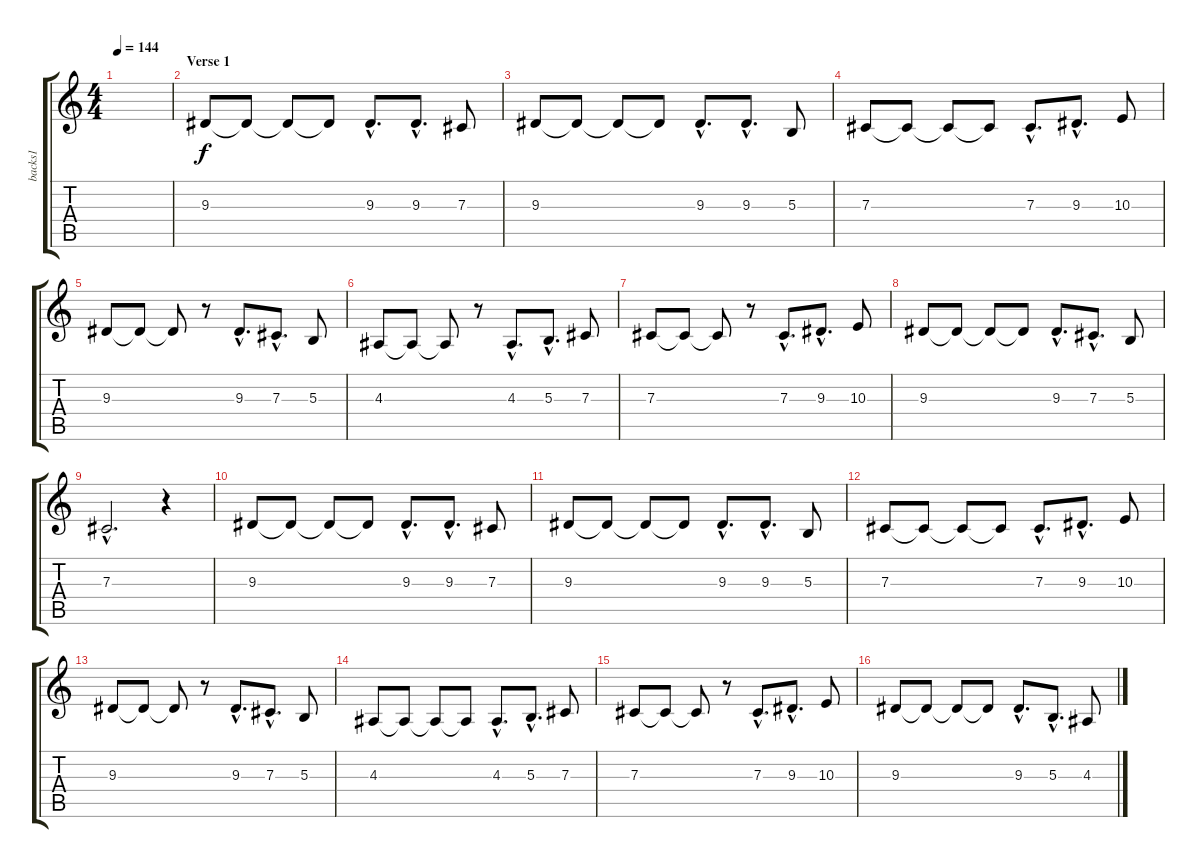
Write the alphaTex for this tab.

\track ("backs1" "backs1") {instrument tenorsax}
\staff {score tabs}
\tuning (Eb4 Bb3 Gb3 Db3 Ab2 Eb2) {hide}
\ts (4 4)
\tempo 144
\clef g2
\ks c
|
\section ("" "Verse 1")
9.3.8 9.3{t}.8 9.3{t}.8 9.3{t}.8 9.3{hac}.8{d} 9.3{hac}.8{d} 7.3.8 |
9.3.8 9.3{t}.8 9.3{t}.8 9.3{t}.8 9.3{hac}.8{d} 9.3{hac}.8{d} 5.3.8 |
7.3.8 7.3{t}.8 7.3{t}.8 7.3{t}.8 7.3{hac}.8{d} 9.3{hac}.8{d} 10.3.8 |
9.3.8 9.3{t}.8 9.3{t}.8 r.8 9.3{hac}.8{d} 7.3{hac}.8{d} 5.3.8 |
4.3.8 4.3{t}.8 4.3{t}.8 r.8 4.3{hac}.8{d} 5.3{hac}.8{d} 7.3.8 |
7.3.8 7.3{t}.8 7.3{t}.8 r.8 7.3{hac}.8{d} 9.3{hac}.8{d} 10.3.8 |
9.3.8 9.3{t}.8 9.3{t}.8 9.3{t}.8 9.3{hac}.8{d} 7.3{hac}.8{d} 5.3.8 |
7.3{hac}.2{d} r.4 |
9.3.8 9.3{t}.8 9.3{t}.8 9.3{t}.8 9.3{hac}.8{d} 9.3{hac}.8{d} 7.3.8 |
9.3.8 9.3{t}.8 9.3{t}.8 9.3{t}.8 9.3{hac}.8{d} 9.3{hac}.8{d} 5.3.8 |
7.3.8 7.3{t}.8 7.3{t}.8 7.3{t}.8 7.3{hac}.8{d} 9.3{hac}.8{d} 10.3.8 |
9.3.8 9.3{t}.8 9.3{t}.8 r.8 9.3{hac}.8{d} 7.3{hac}.8{d} 5.3.8 |
4.3.8 4.3{t}.8 4.3{t}.8 4.3{t}.8 4.3{hac}.8{d} 5.3{hac}.8{d} 7.3.8 |
7.3.8 7.3{t}.8 7.3{t}.8 r.8 7.3{hac}.8{d} 9.3{hac}.8{d} 10.3.8 |
9.3.8 9.3{t}.8 9.3{t}.8 9.3{t}.8 9.3{hac}.8{d} 5.3{hac}.8{d} 4.3.8
